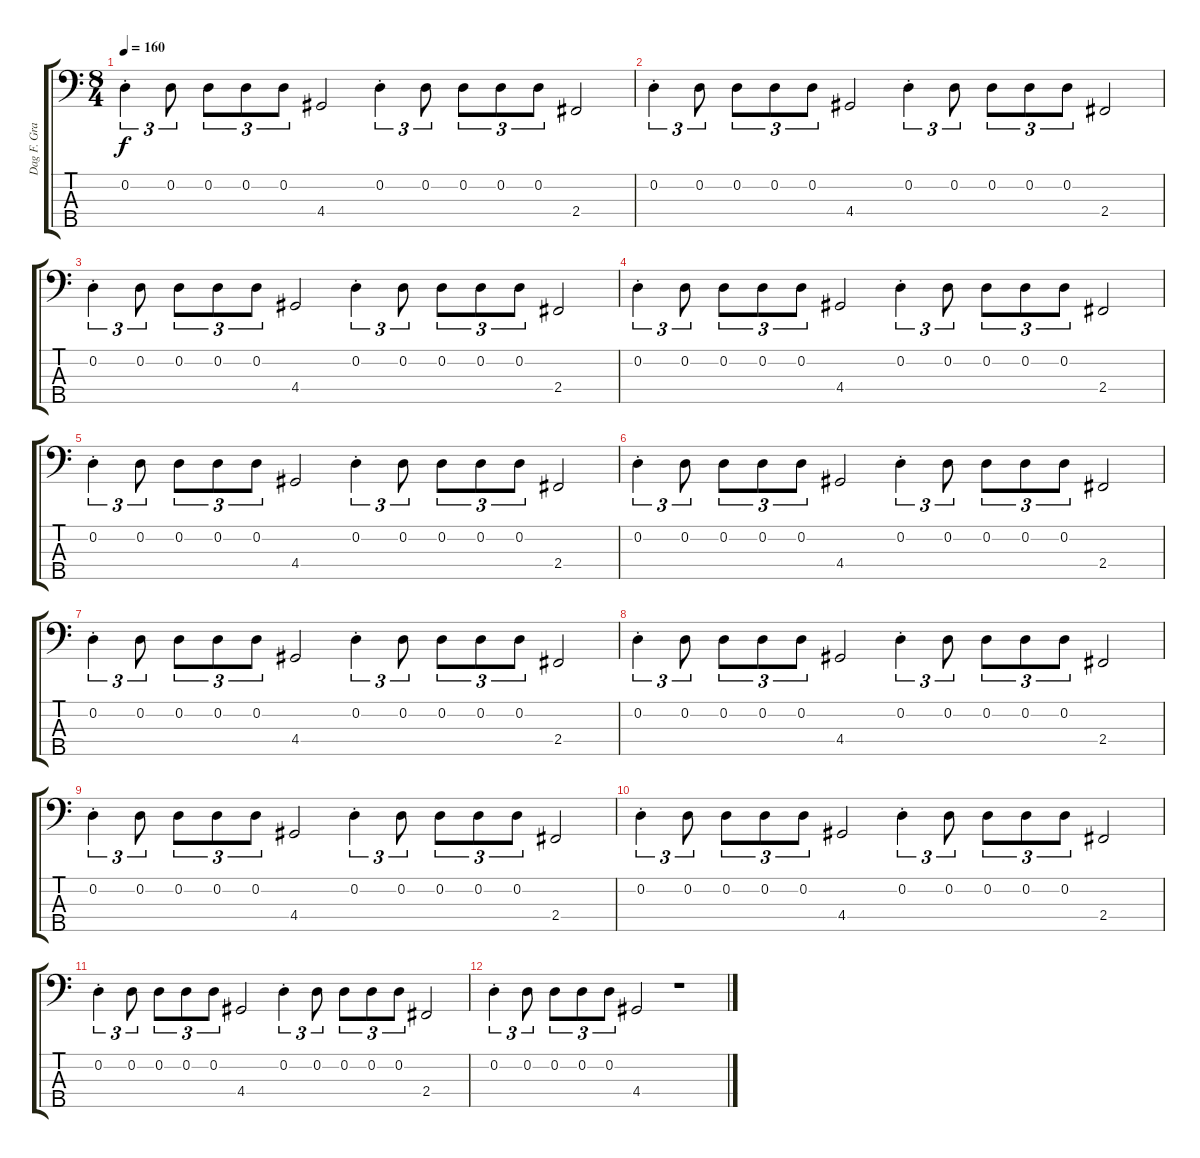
\track ("Dag F. Gravem" "Dag F. Gra") {instrument electricbassfinger}
\staff {score tabs}
\tuning (G2 D2 A1 E1 B0) {hide}
\ts (8 4)
\tempo 160
\clef f4
\ks c
0.2{st}.4{tu (3 2) dy f} 0.2.8{tu (3 2)} 0.2.8{tu (3 2)} 0.2.8{tu (3 2)} 0.2.8{tu (3 2)} 4.4.2 0.2{st}.4{tu (3 2)} 0.2.8{tu (3 2)} 0.2.8{tu (3 2)} 0.2.8{tu (3 2)} 0.2.8{tu (3 2)} 2.4.2 |
0.2{st}.4{tu (3 2)} 0.2.8{tu (3 2)} 0.2.8{tu (3 2)} 0.2.8{tu (3 2)} 0.2.8{tu (3 2)} 4.4.2 0.2{st}.4{tu (3 2)} 0.2.8{tu (3 2)} 0.2.8{tu (3 2)} 0.2.8{tu (3 2)} 0.2.8{tu (3 2)} 2.4.2 |
0.2{st}.4{tu (3 2)} 0.2.8{tu (3 2)} 0.2.8{tu (3 2)} 0.2.8{tu (3 2)} 0.2.8{tu (3 2)} 4.4.2 0.2{st}.4{tu (3 2)} 0.2.8{tu (3 2)} 0.2.8{tu (3 2)} 0.2.8{tu (3 2)} 0.2.8{tu (3 2)} 2.4.2 |
0.2{st}.4{tu (3 2)} 0.2.8{tu (3 2)} 0.2.8{tu (3 2)} 0.2.8{tu (3 2)} 0.2.8{tu (3 2)} 4.4.2 0.2{st}.4{tu (3 2)} 0.2.8{tu (3 2)} 0.2.8{tu (3 2)} 0.2.8{tu (3 2)} 0.2.8{tu (3 2)} 2.4.2 |
0.2{st}.4{tu (3 2)} 0.2.8{tu (3 2)} 0.2.8{tu (3 2)} 0.2.8{tu (3 2)} 0.2.8{tu (3 2)} 4.4.2 0.2{st}.4{tu (3 2)} 0.2.8{tu (3 2)} 0.2.8{tu (3 2)} 0.2.8{tu (3 2)} 0.2.8{tu (3 2)} 2.4.2 |
0.2{st}.4{tu (3 2)} 0.2.8{tu (3 2)} 0.2.8{tu (3 2)} 0.2.8{tu (3 2)} 0.2.8{tu (3 2)} 4.4.2 0.2{st}.4{tu (3 2)} 0.2.8{tu (3 2)} 0.2.8{tu (3 2)} 0.2.8{tu (3 2)} 0.2.8{tu (3 2)} 2.4.2 |
0.2{st}.4{tu (3 2)} 0.2.8{tu (3 2)} 0.2.8{tu (3 2)} 0.2.8{tu (3 2)} 0.2.8{tu (3 2)} 4.4.2 0.2{st}.4{tu (3 2)} 0.2.8{tu (3 2)} 0.2.8{tu (3 2)} 0.2.8{tu (3 2)} 0.2.8{tu (3 2)} 2.4.2 |
0.2{st}.4{tu (3 2)} 0.2.8{tu (3 2)} 0.2.8{tu (3 2)} 0.2.8{tu (3 2)} 0.2.8{tu (3 2)} 4.4.2 0.2{st}.4{tu (3 2)} 0.2.8{tu (3 2)} 0.2.8{tu (3 2)} 0.2.8{tu (3 2)} 0.2.8{tu (3 2)} 2.4.2 |
0.2{st}.4{tu (3 2)} 0.2.8{tu (3 2)} 0.2.8{tu (3 2)} 0.2.8{tu (3 2)} 0.2.8{tu (3 2)} 4.4.2 0.2{st}.4{tu (3 2)} 0.2.8{tu (3 2)} 0.2.8{tu (3 2)} 0.2.8{tu (3 2)} 0.2.8{tu (3 2)} 2.4.2 |
0.2{st}.4{tu (3 2)} 0.2.8{tu (3 2)} 0.2.8{tu (3 2)} 0.2.8{tu (3 2)} 0.2.8{tu (3 2)} 4.4.2 0.2{st}.4{tu (3 2)} 0.2.8{tu (3 2)} 0.2.8{tu (3 2)} 0.2.8{tu (3 2)} 0.2.8{tu (3 2)} 2.4.2 |
0.2{st}.4{tu (3 2)} 0.2.8{tu (3 2)} 0.2.8{tu (3 2)} 0.2.8{tu (3 2)} 0.2.8{tu (3 2)} 4.4.2 0.2{st}.4{tu (3 2)} 0.2.8{tu (3 2)} 0.2.8{tu (3 2)} 0.2.8{tu (3 2)} 0.2.8{tu (3 2)} 2.4.2 |
0.2{st}.4{tu (3 2)} 0.2.8{tu (3 2)} 0.2.8{tu (3 2)} 0.2.8{tu (3 2)} 0.2.8{tu (3 2)} 4.4.2 r.1
